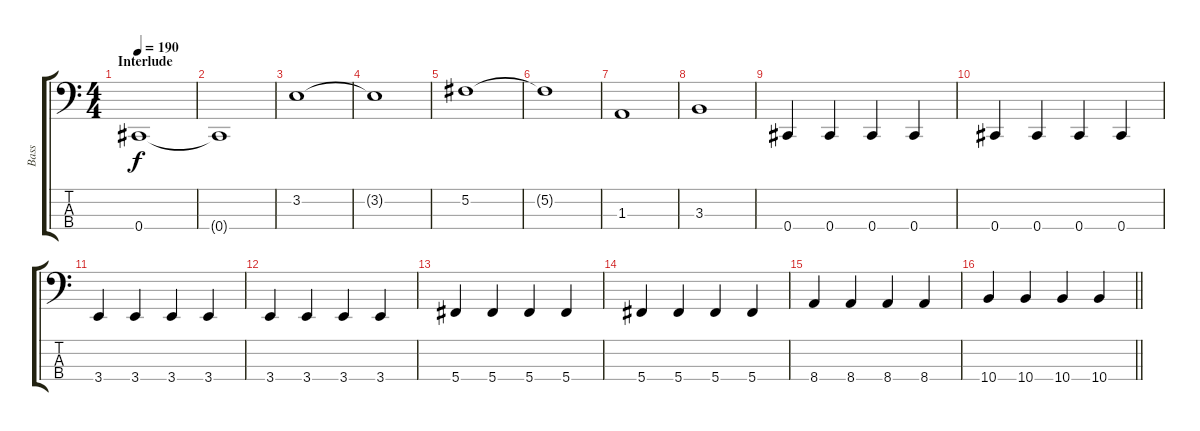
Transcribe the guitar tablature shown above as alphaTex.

\track ("Bass" "Bass") {instrument electricbasspick}
\staff {score tabs}
\tuning (Gb2 Db2 Ab1 Db1) {hide}
\ts (4 4)
\section ("" "Interlude")
\tempo 190
\clef f4
\ks c
0.4.1{dy f} |
0.4{t}.1 |
3.2.1 |
3.2{t}.1 |
5.2.1 |
5.2{t}.1 |
1.3.1 |
3.3.1 |
0.4.4 0.4.4 0.4.4 0.4.4 |
0.4.4 0.4.4 0.4.4 0.4.4 |
3.4.4 3.4.4 3.4.4 3.4.4 |
3.4.4 3.4.4 3.4.4 3.4.4 |
5.4.4 5.4.4 5.4.4 5.4.4 |
5.4.4 5.4.4 5.4.4 5.4.4 |
8.4.4 8.4.4 8.4.4 8.4.4 |
\barLineRight lightlight
10.4.4 10.4.4 10.4.4 10.4.4
